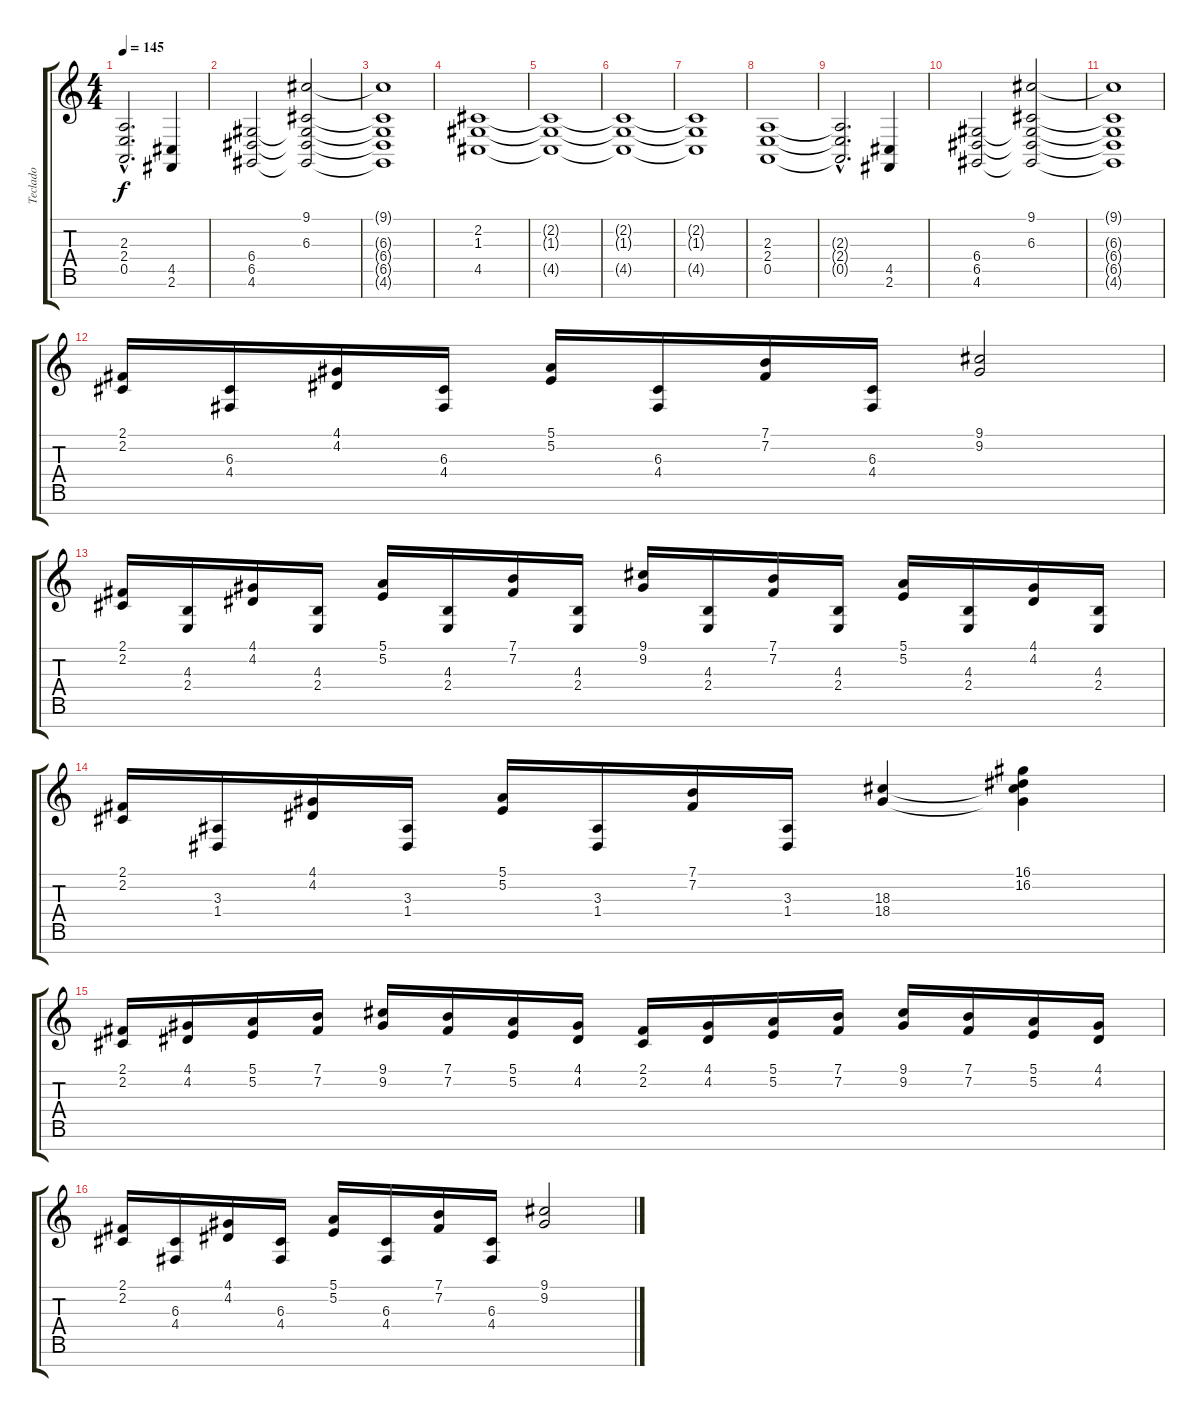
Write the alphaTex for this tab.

\track ("Teclado" "Teclado") {instrument stringensemble1}
\staff {score tabs}
\tuning (E4 B3 G3 D3 A2 E2 B1) {hide}
\ts (4 4)
\tempo 145
\clef g2
\ks c
(2.3{hac t} 2.4{hac t} 0.5{hac t}).2{d dy f} (4.5 2.6).4 |
(6.4 6.5 4.6).2 (9.1 6.3 6.4{t} 6.5{t} 4.6{t}).2 |
(9.1{t} 6.3{t} 6.4{t} 6.5{t} 4.6{t}).1 |
(2.2 1.3 4.5).1{volume 11} |
(2.2{t} 1.3{t} 4.5{t}).1 |
(2.2{t} 1.3{t} 4.5{t}).1 |
(2.2{t} 1.3{t} 4.5{t}).1 |
(2.3 2.4 0.5).1 |
(2.3{hac t} 2.4{hac t} 0.5{hac t}).2{d} (4.5 2.6).4 |
(6.4 6.5 4.6).2 (9.1 6.3 6.4{t} 6.5{t} 4.6{t}).2 |
(9.1{t} 6.3{t} 6.4{t} 6.5{t} 4.6{t}).1 |
(2.1 2.2).16{volume 15} (6.3 4.4).16 (4.1 4.2).16 (6.3 4.4).16 (5.1 5.2).16 (6.3 4.4).16 (7.1 7.2).16 (6.3 4.4).16 (9.1 9.2).2 |
(2.1 2.2).16 (4.3 2.4).16 (4.1 4.2).16 (4.3 2.4).16 (5.1 5.2).16 (4.3 2.4).16 (7.1 7.2).16 (4.3 2.4).16 (9.1 9.2).16 (4.3 2.4).16 (7.1 7.2).16 (4.3 2.4).16 (5.1 5.2).16 (4.3 2.4).16 (4.1 4.2).16 (4.3 2.4).16 |
(2.1 2.2).16 (3.3 1.4).16 (4.1 4.2).16 (3.3 1.4).16 (5.1 5.2).16 (3.3 1.4).16 (7.1 7.2).16 (3.3 1.4).16 (18.3 18.4).4 (16.1 16.2 18.3{t} 18.4{t}).4 |
(2.1 2.2).16 (4.1 4.2).16 (5.1 5.2).16 (7.1 7.2).16 (9.1 9.2).16 (7.1 7.2).16 (5.1 5.2).16 (4.1 4.2).16 (2.1 2.2).16 (4.1 4.2).16 (5.1 5.2).16 (7.1 7.2).16 (9.1 9.2).16 (7.1 7.2).16 (5.1 5.2).16 (4.1 4.2).16 |
(2.1 2.2).16 (6.3 4.4).16 (4.1 4.2).16 (6.3 4.4).16 (5.1 5.2).16 (6.3 4.4).16 (7.1 7.2).16 (6.3 4.4).16 (9.1 9.2).2
